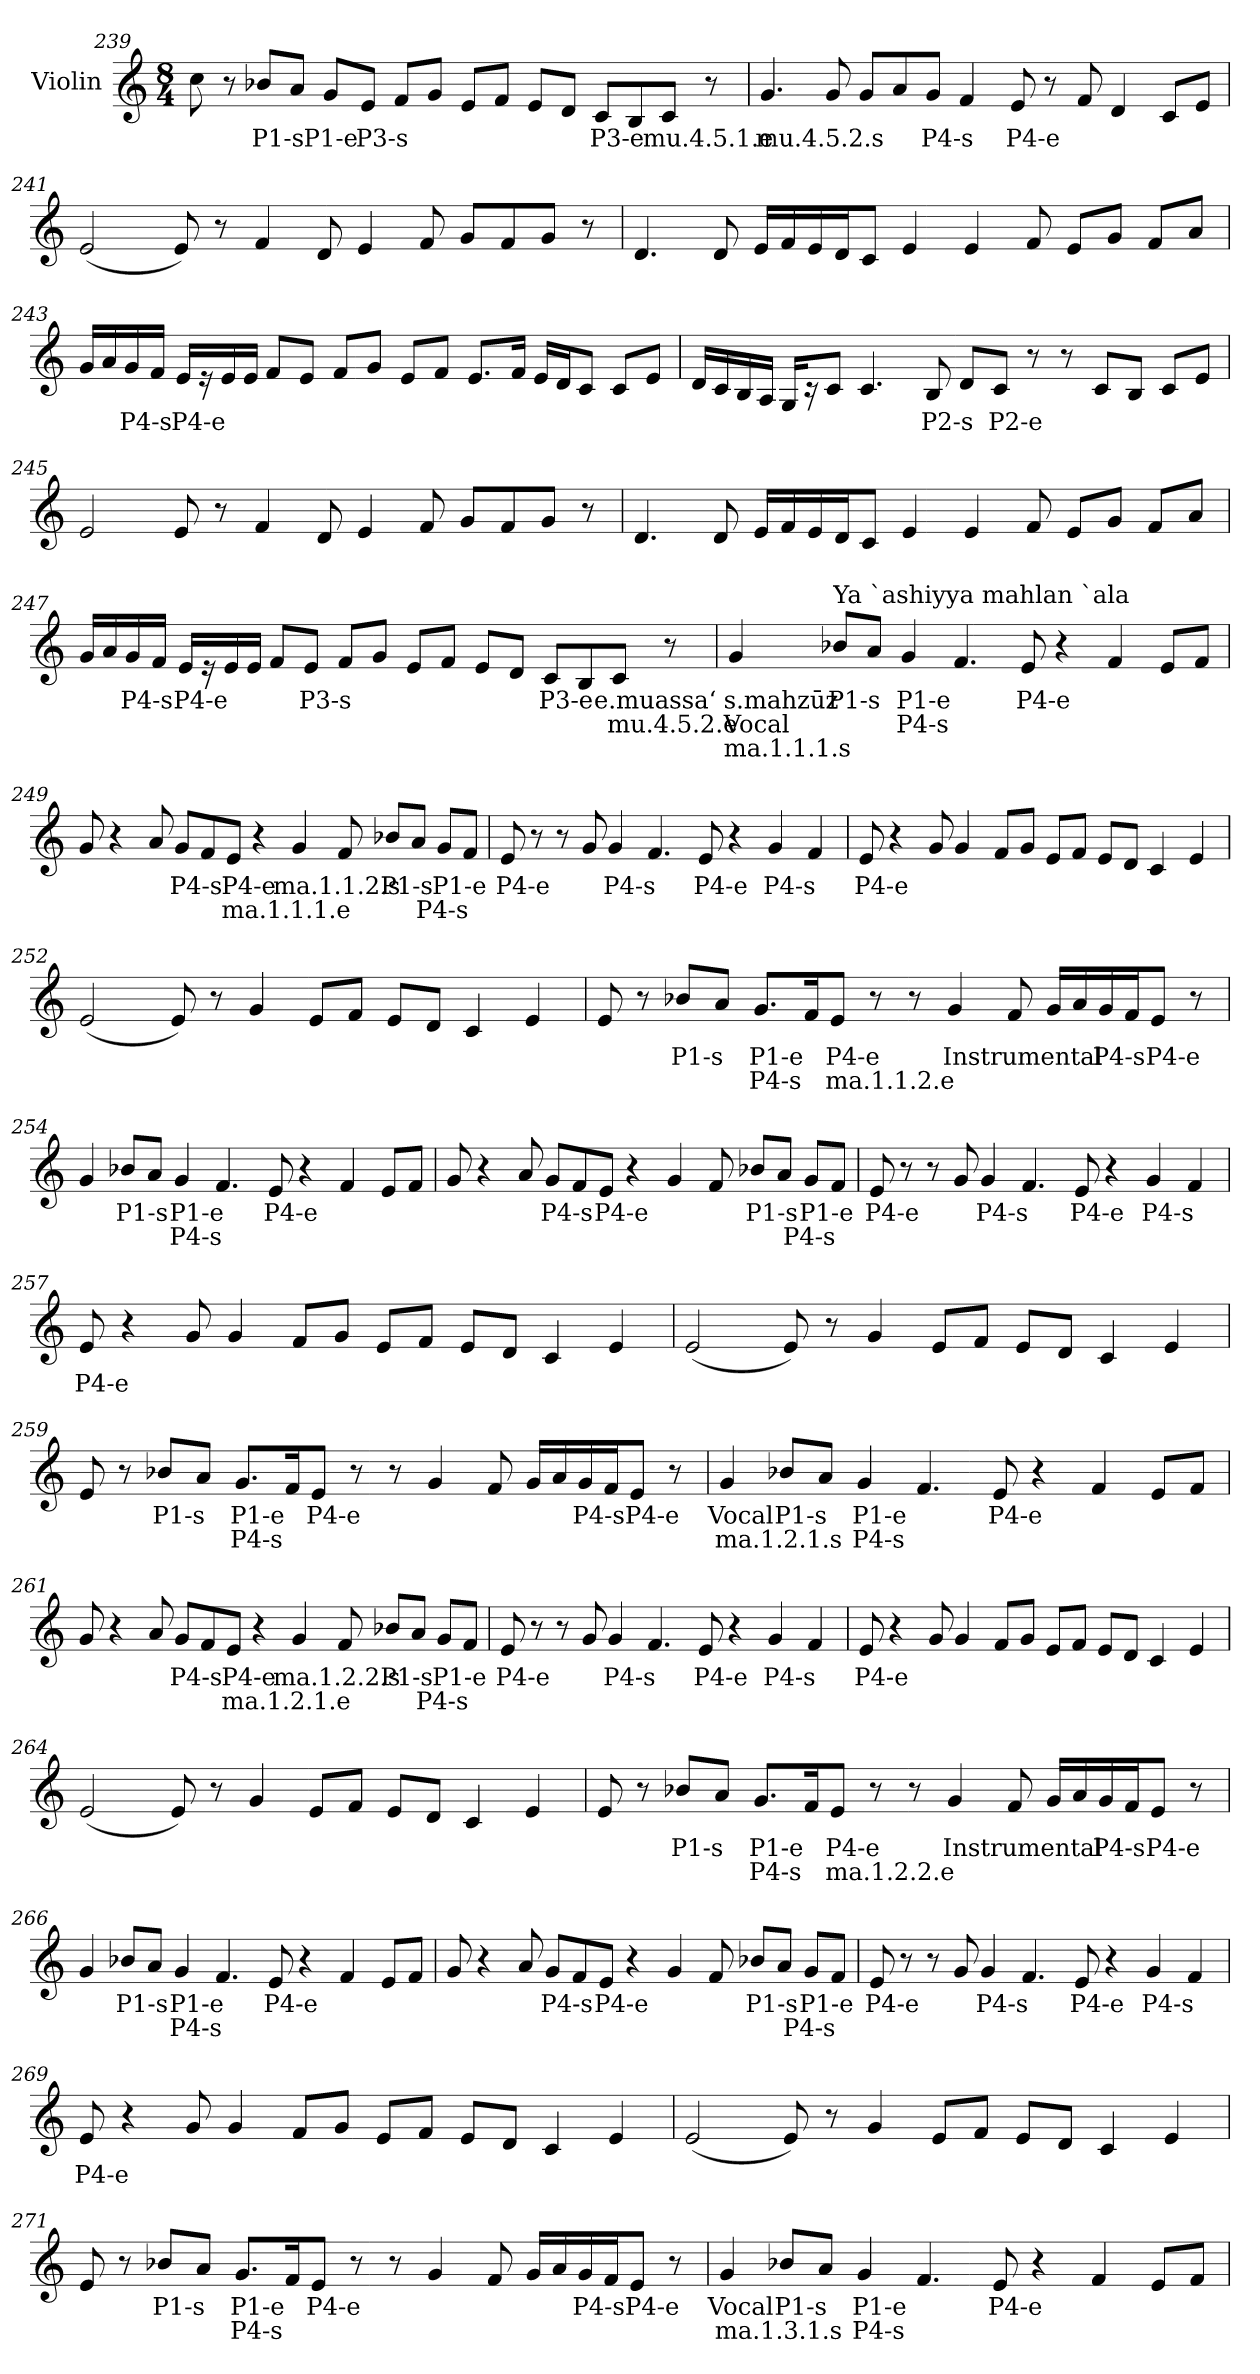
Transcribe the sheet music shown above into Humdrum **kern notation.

**kern	**text	**text	**text
*part1	*part1	*part1	*part1
*staff1	*staff1	*staff1	*staff1
*I"Violin	*	*	*
!!LO:PB:g=z
*clefG2	*	*	*
*k[]	*	*	*
*M8/4	*	*	*
=239	=239	=239	=239
8cc\	.	.	.
8r	.	.	.
!	!LO:LY:b	!	!
8b-Xi/L	P1-s	.	.
8ai/J	.	.	.
!	!LO:LY:b	!	!
8gi/L	P1-e	.	.
!	!LO:LY:b	!	!
8ej/J	P3-s	.	.
8fj/L	.	.	.
8gj/J	.	.	.
8ej/L	.	.	.
8fj/J	.	.	.
8ej/L	.	.	.
8dj/J	.	.	.
!	!LO:LY:b	!	!
8cj/L	P3-e	.	.
8B/	.	.	.
!	!LO:LY:b	!	!
8c/J	mu.4.5.1.e	.	.
8r	.	.	.
!!LO:LB:g=z
=240	=240	=240	=240
!	!LO:LY:b	!	!
4.g/	mu.4.5.2.s	.	.
8g/	.	.	.
8g/L	.	.	.
8a/	.	.	.
!	!LO:LY:b	!	!
8gZ/J	P4-s	.	.
4fZ/	.	.	.
!	!LO:LY:b	!	!
8eZ/	P4-e	.	.
8r	.	.	.
8f/	.	.	.
4d/	.	.	.
8c/L	.	.	.
8e/J	.	.	.
!!LO:LB:g=z
=241	=241	=241	=241
(2e/	.	.	.
8e/)	.	.	.
8r	.	.	.
4f/	.	.	.
8d/	.	.	.
4e/	.	.	.
8f/	.	.	.
8g/L	.	.	.
8f/	.	.	.
8g/J	.	.	.
8r	.	.	.
=242	=242	=242	=242
4.d/	.	.	.
8d/	.	.	.
16e/LL	.	.	.
16f/	.	.	.
16e/	.	.	.
16d/J	.	.	.
8c/J	.	.	.
4e/	.	.	.
4e/	.	.	.
8f/	.	.	.
8e/L	.	.	.
8g/J	.	.	.
8f/L	.	.	.
8a/J	.	.	.
!!LO:LB:g=z
=243	=243	=243	=243
16g/LL	.	.	.
16a/	.	.	.
!	!LO:LY:b	!	!
16gZ/	P4-s	.	.
16fZ/JJ	.	.	.
!	!LO:LY:b	!	!
16eZ/LL	P4-e	.	.
16r	.	.	.
16e/	.	.	.
16e/JJ	.	.	.
8f/L	.	.	.
8e/J	.	.	.
8f/L	.	.	.
8g/J	.	.	.
8e/L	.	.	.
8f/J	.	.	.
8.e/L	.	.	.
16f/Jk	.	.	.
16e/LL	.	.	.
16d/J	.	.	.
8c/J	.	.	.
8c/L	.	.	.
8e/J	.	.	.
!!LO:LB:g=z
=244	=244	=244	=244
16d/LL	.	.	.
16c/	.	.	.
16B/	.	.	.
16A/JJ	.	.	.
16G/KL	.	.	.
16r	.	.	.
8c/J	.	.	.
4.c/	.	.	.
!	!LO:LY:b	!	!
8BV/	P2-s	.	.
8dV/L	.	.	.
!	!LO:LY:b	!	!
8cV/J	P2-e	.	.
8r	.	.	.
8r	.	.	.
8c/L	.	.	.
8B/J	.	.	.
8c/L	.	.	.
8e/J	.	.	.
!!LO:LB:g=z
=245	=245	=245	=245
2e/	.	.	.
8e/	.	.	.
8r	.	.	.
4f/	.	.	.
8d/	.	.	.
4e/	.	.	.
8f/	.	.	.
8g/L	.	.	.
8f/	.	.	.
8g/J	.	.	.
8r	.	.	.
=246	=246	=246	=246
4.d/	.	.	.
8d/	.	.	.
16e/LL	.	.	.
16f/	.	.	.
16e/	.	.	.
16d/J	.	.	.
8c/J	.	.	.
4e/	.	.	.
4e/	.	.	.
8f/	.	.	.
8e/L	.	.	.
8g/J	.	.	.
8f/L	.	.	.
8a/J	.	.	.
!!LO:LB:g=z
=247	=247	=247	=247
16g/LL	.	.	.
16a/	.	.	.
!	!LO:LY:b	!	!
16gZ/	P4-s	.	.
16fZ/JJ	.	.	.
!	!LO:LY:b	!	!
16eZ/LL	P4-e	.	.
16r	.	.	.
16e/	.	.	.
16e/JJ	.	.	.
8f/L	.	.	.
!	!LO:LY:b	!	!
8ej/J	P3-s	.	.
8fj/L	.	.	.
8gj/J	.	.	.
8ej/L	.	.	.
8fj/J	.	.	.
8ej/L	.	.	.
8dj/J	.	.	.
!	!LO:LY:b	!	!
8cj/L	P3-e	.	.
8B/	.	.	.
!	!LO:LY:b	!LO:LY:b	!
8c/J	e.muassa‘	mu.4.5.2.e	.
8r	.	.	.
!!LO:PB:g=z
=248	=248	=248	=248
*MM100	*	*	*
!	!LO:LY:b	!LO:LY:b	!LO:LY:b
4g/	s.mahzūz	Vocal	ma.1.1.1.s
!LO:TX:a:t=Ya `ashiyya mahlan `ala	!	!	!
!	!LO:LY:b	!	!
8b-Xi/L	P1-s	.	.
8ai/J	.	.	.
!	!LO:LY:b	!LO:LY:b	!
4gZ/	P1-e	P4-s	.
4.fZ/	.	.	.
!	!LO:LY:b	!	!
8eZ/	P4-e	.	.
4r	.	.	.
4f/	.	.	.
8e/L	.	.	.
8f/J	.	.	.
!!LO:LB:g=z
=249	=249	=249	=249
8g/	.	.	.
4r	.	.	.
8a/	.	.	.
!	!LO:LY:b	!	!
8gZ/L	P4-s	.	.
8fZ/	.	.	.
!	!LO:LY:b	!LO:LY:b	!
8eZ/J	P4-e	ma.1.1.1.e	.
4r	.	.	.
!	!LO:LY:b	!	!
4g/	ma.1.1.2.s	.	.
8f/	.	.	.
!	!LO:LY:b	!	!
8b-Xi/L	P1-s	.	.
8ai/J	.	.	.
!	!LO:LY:b	!LO:LY:b	!
8gZ/L	P1-e	P4-s	.
8fZ/J	.	.	.
=250	=250	=250	=250
!	!LO:LY:b	!	!
8eZ/	P4-e	.	.
8r	.	.	.
8r	.	.	.
8g/	.	.	.
!	!LO:LY:b	!	!
4gZ/	P4-s	.	.
4.fZ/	.	.	.
!	!LO:LY:b	!	!
8eZ/	P4-e	.	.
4r	.	.	.
!	!LO:LY:b	!	!
4gZ/	P4-s	.	.
4fZ/	.	.	.
!!LO:LB:g=z
=251	=251	=251	=251
!	!LO:LY:b	!	!
8eZ/	P4-e	.	.
4r	.	.	.
8g/	.	.	.
4g/	.	.	.
8f/L	.	.	.
8g/J	.	.	.
8e/L	.	.	.
8f/J	.	.	.
8e/L	.	.	.
8d/J	.	.	.
4c/	.	.	.
4e/	.	.	.
=252	=252	=252	=252
(2e/	.	.	.
8e/)	.	.	.
8r	.	.	.
4g/	.	.	.
8e/L	.	.	.
8f/J	.	.	.
8e/L	.	.	.
8d/J	.	.	.
4c/	.	.	.
4e/	.	.	.
!!LO:LB:g=z
=253	=253	=253	=253
8e/	.	.	.
8r	.	.	.
!	!LO:LY:b	!	!
8b-Xi/L	P1-s	.	.
8ai/J	.	.	.
!	!LO:LY:b	!LO:LY:b	!
8.gZ/L	P1-e	P4-s	.
16fZ/K	.	.	.
!	!LO:LY:b	!LO:LY:b	!
8eZ/J	P4-e	ma.1.1.2.e	.
8r	.	.	.
8r	.	.	.
!	!LO:LY:b	!	!
4g/	Instrumental	.	.
8f/	.	.	.
16g/LL	.	.	.
16a/	.	.	.
!	!LO:LY:b	!	!
16gZ/	P4-s	.	.
16fZ/J	.	.	.
!	!LO:LY:b	!	!
8eZ/J	P4-e	.	.
8r	.	.	.
!!LO:LB:g=z
=254	=254	=254	=254
4g/	.	.	.
!	!LO:LY:b	!	!
8b-Xi/L	P1-s	.	.
8ai/J	.	.	.
!	!LO:LY:b	!LO:LY:b	!
4gZ/	P1-e	P4-s	.
4.fZ/	.	.	.
!	!LO:LY:b	!	!
8eZ/	P4-e	.	.
4r	.	.	.
4f/	.	.	.
8e/L	.	.	.
8f/J	.	.	.
!!LO:LB:g=z
=255	=255	=255	=255
8g/	.	.	.
4r	.	.	.
8a/	.	.	.
!	!LO:LY:b	!	!
8gZ/L	P4-s	.	.
8fZ/	.	.	.
!	!LO:LY:b	!	!
8eZ/J	P4-e	.	.
4r	.	.	.
4g/	.	.	.
8f/	.	.	.
!	!LO:LY:b	!	!
8b-Xi/L	P1-s	.	.
8ai/J	.	.	.
!	!LO:LY:b	!LO:LY:b	!
8gZ/L	P1-e	P4-s	.
8fZ/J	.	.	.
=256	=256	=256	=256
!	!LO:LY:b	!	!
8eZ/	P4-e	.	.
8r	.	.	.
8r	.	.	.
8g/	.	.	.
!	!LO:LY:b	!	!
4gZ/	P4-s	.	.
4.fZ/	.	.	.
!	!LO:LY:b	!	!
8eZ/	P4-e	.	.
4r	.	.	.
!	!LO:LY:b	!	!
4gZ/	P4-s	.	.
4fZ/	.	.	.
!!LO:LB:g=z
=257	=257	=257	=257
!	!LO:LY:b	!	!
8eZ/	P4-e	.	.
4r	.	.	.
8g/	.	.	.
4g/	.	.	.
8f/L	.	.	.
8g/J	.	.	.
8e/L	.	.	.
8f/J	.	.	.
8e/L	.	.	.
8d/J	.	.	.
4c/	.	.	.
4e/	.	.	.
=258	=258	=258	=258
(2e/	.	.	.
8e/)	.	.	.
8r	.	.	.
4g/	.	.	.
8e/L	.	.	.
8f/J	.	.	.
8e/L	.	.	.
8d/J	.	.	.
4c/	.	.	.
4e/	.	.	.
!!LO:LB:g=z
=259	=259	=259	=259
8e/	.	.	.
8r	.	.	.
!	!LO:LY:b	!	!
8b-Xi/L	P1-s	.	.
8ai/J	.	.	.
!	!LO:LY:b	!LO:LY:b	!
8.gZ/L	P1-e	P4-s	.
16fZ/K	.	.	.
!	!LO:LY:b	!	!
8eZ/J	P4-e	.	.
8r	.	.	.
8r	.	.	.
4g/	.	.	.
8f/	.	.	.
16g/LL	.	.	.
16a/	.	.	.
!	!LO:LY:b	!	!
16gZ/	P4-s	.	.
16fZ/J	.	.	.
!	!LO:LY:b	!	!
8eZ/J	P4-e	.	.
8r	.	.	.
=260	=260	=260	=260
!	!LO:LY:b	!LO:LY:b	!
4g/	Vocal	ma.1.2.1.s	.
!	!LO:LY:b	!	!
8b-Xi/L	P1-s	.	.
8ai/J	.	.	.
!	!LO:LY:b	!LO:LY:b	!
4gZ/	P1-e	P4-s	.
4.fZ/	.	.	.
!	!LO:LY:b	!	!
8eZ/	P4-e	.	.
4r	.	.	.
4f/	.	.	.
8e/L	.	.	.
8f/J	.	.	.
!!LO:LB:g=z
=261	=261	=261	=261
8g/	.	.	.
4r	.	.	.
8a/	.	.	.
!	!LO:LY:b	!	!
8gZ/L	P4-s	.	.
8fZ/	.	.	.
!	!LO:LY:b	!LO:LY:b	!
8eZ/J	P4-e	ma.1.2.1.e	.
4r	.	.	.
!	!LO:LY:b	!	!
4g/	ma.1.2.2.s	.	.
8f/	.	.	.
!	!LO:LY:b	!	!
8b-Xi/L	P1-s	.	.
8ai/J	.	.	.
!	!LO:LY:b	!LO:LY:b	!
8gZ/L	P1-e	P4-s	.
8fZ/J	.	.	.
=262	=262	=262	=262
!	!LO:LY:b	!	!
8eZ/	P4-e	.	.
8r	.	.	.
8r	.	.	.
8g/	.	.	.
!	!LO:LY:b	!	!
4gZ/	P4-s	.	.
4.fZ/	.	.	.
!	!LO:LY:b	!	!
8eZ/	P4-e	.	.
4r	.	.	.
!	!LO:LY:b	!	!
4gZ/	P4-s	.	.
4fZ/	.	.	.
!!LO:PB:g=z
=263	=263	=263	=263
!	!LO:LY:b	!	!
8eZ/	P4-e	.	.
4r	.	.	.
8g/	.	.	.
4g/	.	.	.
8f/L	.	.	.
8g/J	.	.	.
8e/L	.	.	.
8f/J	.	.	.
8e/L	.	.	.
8d/J	.	.	.
4c/	.	.	.
4e/	.	.	.
=264	=264	=264	=264
(2e/	.	.	.
8e/)	.	.	.
8r	.	.	.
4g/	.	.	.
8e/L	.	.	.
8f/J	.	.	.
8e/L	.	.	.
8d/J	.	.	.
4c/	.	.	.
4e/	.	.	.
!!LO:LB:g=z
=265	=265	=265	=265
8e/	.	.	.
8r	.	.	.
!	!LO:LY:b	!	!
8b-Xi/L	P1-s	.	.
8ai/J	.	.	.
!	!LO:LY:b	!LO:LY:b	!
8.gZ/L	P1-e	P4-s	.
16fZ/K	.	.	.
!	!LO:LY:b	!LO:LY:b	!
8eZ/J	P4-e	ma.1.2.2.e	.
8r	.	.	.
8r	.	.	.
!	!LO:LY:b	!	!
4g/	Instrumental	.	.
8f/	.	.	.
16g/LL	.	.	.
16a/	.	.	.
!	!LO:LY:b	!	!
16gZ/	P4-s	.	.
16fZ/J	.	.	.
!	!LO:LY:b	!	!
8eZ/J	P4-e	.	.
8r	.	.	.
!!LO:LB:g=z
=266	=266	=266	=266
4g/	.	.	.
!	!LO:LY:b	!	!
8b-Xi/L	P1-s	.	.
8ai/J	.	.	.
!	!LO:LY:b	!LO:LY:b	!
4gZ/	P1-e	P4-s	.
4.fZ/	.	.	.
!	!LO:LY:b	!	!
8eZ/	P4-e	.	.
4r	.	.	.
4f/	.	.	.
8e/L	.	.	.
8f/J	.	.	.
!!LO:LB:g=z
=267	=267	=267	=267
8g/	.	.	.
4r	.	.	.
8a/	.	.	.
!	!LO:LY:b	!	!
8gZ/L	P4-s	.	.
8fZ/	.	.	.
!	!LO:LY:b	!	!
8eZ/J	P4-e	.	.
4r	.	.	.
4g/	.	.	.
8f/	.	.	.
!	!LO:LY:b	!	!
8b-Xi/L	P1-s	.	.
8ai/J	.	.	.
!	!LO:LY:b	!LO:LY:b	!
8gZ/L	P1-e	P4-s	.
8fZ/J	.	.	.
=268	=268	=268	=268
!	!LO:LY:b	!	!
8eZ/	P4-e	.	.
8r	.	.	.
8r	.	.	.
8g/	.	.	.
!	!LO:LY:b	!	!
4gZ/	P4-s	.	.
4.fZ/	.	.	.
!	!LO:LY:b	!	!
8eZ/	P4-e	.	.
4r	.	.	.
!	!LO:LY:b	!	!
4gZ/	P4-s	.	.
4fZ/	.	.	.
!!LO:LB:g=z
=269	=269	=269	=269
!	!LO:LY:b	!	!
8eZ/	P4-e	.	.
4r	.	.	.
8g/	.	.	.
4g/	.	.	.
8f/L	.	.	.
8g/J	.	.	.
8e/L	.	.	.
8f/J	.	.	.
8e/L	.	.	.
8d/J	.	.	.
4c/	.	.	.
4e/	.	.	.
=270	=270	=270	=270
(2e/	.	.	.
8e/)	.	.	.
8r	.	.	.
4g/	.	.	.
8e/L	.	.	.
8f/J	.	.	.
8e/L	.	.	.
8d/J	.	.	.
4c/	.	.	.
4e/	.	.	.
!!LO:LB:g=z
=271	=271	=271	=271
8e/	.	.	.
8r	.	.	.
!	!LO:LY:b	!	!
8b-Xi/L	P1-s	.	.
8ai/J	.	.	.
!	!LO:LY:b	!LO:LY:b	!
8.gZ/L	P1-e	P4-s	.
16fZ/K	.	.	.
!	!LO:LY:b	!	!
8eZ/J	P4-e	.	.
8r	.	.	.
8r	.	.	.
4g/	.	.	.
8f/	.	.	.
16g/LL	.	.	.
16a/	.	.	.
!	!LO:LY:b	!	!
16gZ/	P4-s	.	.
16fZ/J	.	.	.
!	!LO:LY:b	!	!
8eZ/J	P4-e	.	.
8r	.	.	.
=272	=272	=272	=272
!	!LO:LY:b	!LO:LY:b	!
4g/	Vocal	ma.1.3.1.s	.
!	!LO:LY:b	!	!
8b-Xi/L	P1-s	.	.
8ai/J	.	.	.
!	!LO:LY:b	!LO:LY:b	!
4gZ/	P1-e	P4-s	.
4.fZ/	.	.	.
!	!LO:LY:b	!	!
8eZ/	P4-e	.	.
4r	.	.	.
4f/	.	.	.
8e/L	.	.	.
8f/J	.	.	.
=	=	=	=
*-	*-	*-	*-
